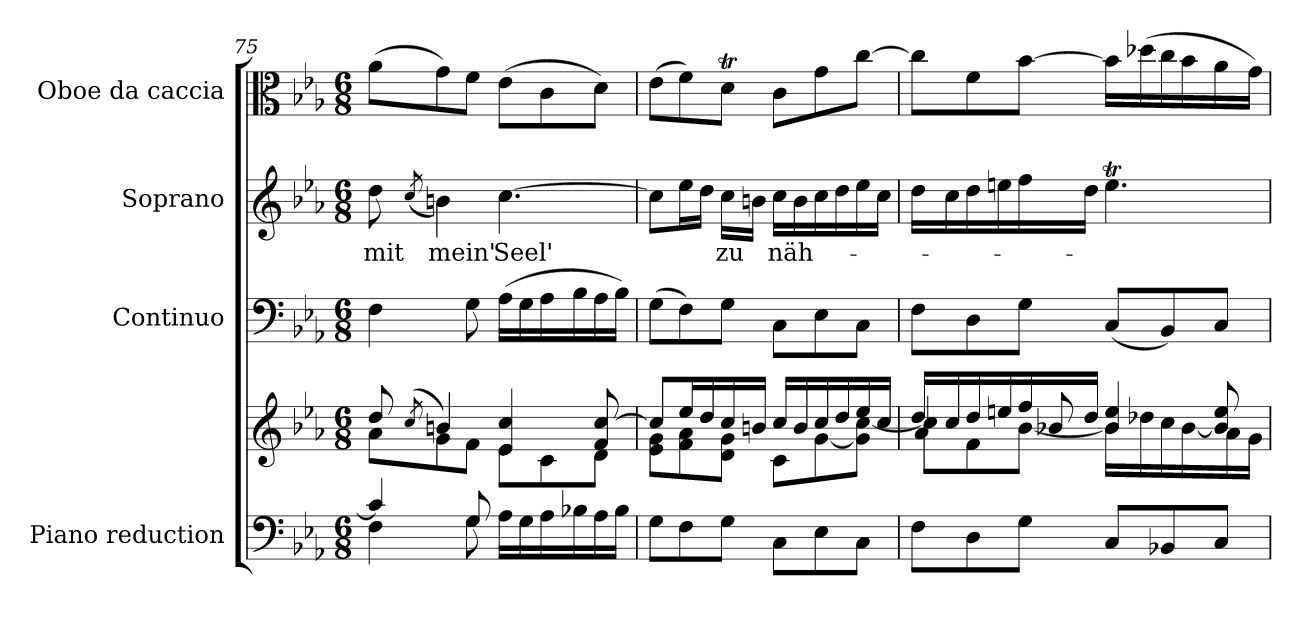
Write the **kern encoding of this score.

**kern	**kern	**kern	**kern	**text	**kern
*part4	*part4	*part3	*part2	*part2	*part1
*staff5	*staff4	*staff3	*staff2	*staff2	*staff1
*I"Piano reduction	*	*I"Continuo	*I"Soprano	*	*I"Oboe da caccia
*I'Pno	*	*	*	*	*I'Ob
*clefF4	*clefG2	*clefF4	*clefG2	*	*clefC3
*k[b-e-a-]	*k[b-e-a-]	*k[b-e-a-]	*k[b-e-a-]	*	*k[b-e-a-]
*M6/8	*M6/8	*M6/8	*M6/8	*	*M6/8
=75	=75	=75	=75	=75	=75
*^	*^	*	*	*	*
!	!	!	!	!	!	!LO:LY:b	!
4c/]	4F\	8dd/	8a-\L	4F\	8dd\	mit	(>8a-\L
.	.	(>8qcc/	.	.	(<8qcc/	.	.
!	!	!	!	!	!	!LO:LY:b	!
.	.	4bn/)	8g\	.	4bn\)	mein'	8g\)
8G/	8G\	.	8f\J	8G\	.	.	8f\J
!	!	!	!	!	!	!LO:LY:b	!
4.ryy	16A-\LL	4e-/ 4cc/	8e-\L	(>16A-\LL	[4.cc\	Seel'	(>8e-\L
.	16G\	.	.	16G\	.	.	.
.	16A-\	.	8c\	16A-\	.	.	8c\
.	16B-X\	.	.	16B-\	.	.	.
.	16A-\	8f/ [8cc/	8d\J	16A-\	.	.	8d\J)
.	16B-\JJ	.	.	16B-\JJ)	.	.	.
*v	*v	*	*	*	*	*	*
=76	=76	=76	=76	=76	=76	=76
8G\L	8cc/L]	8e-\ 8g\L	(>8G\L	8cc\L]	.	(>8e-\L
8F\	16ee-/L	8f\ 8a-\	8F\)	16ee-\L	.	8f\)
.	16dd/	.	.	16dd\JJ	.	.
!	!	!	!	!	!LO:LY:b	!
8G\J	16cc/	8d\ 8g\J	8G\J	16cc\LL	zu	8dt\J
.	16bn/JJ	.	.	16bn\JJ	.	.
!	!	!	!	!	!LO:LY:b	!
8C\L	16cc/LL	8c\L	8C\L	16cc\LL	näh-	8c\L
.	16b/	.	.	16b\	.	.
8E-\	16cc/	[8g\	8E-\	16cc\	.	8g\
.	16dd/	.	.	16dd\	.	.
8C\J	16ee-/	8g\] [8cc\J	8C\J	16ee-\	.	[8cc\J
.	16cc/JJ	.	.	16cc\JJ	.	.
=77	=77	=77	=77	=77	=77	=77
*	*	*^	*	*	*	*
8F\L	16dd/LL	8cc\L]	4a-/	8F\L	16dd\LL	.	8cc\L]
.	16cc/	.	.	.	16cc\	.	.
8D\	16dd/	8f\	.	8D\	16dd\	.	8f\
.	16een/	.	.	.	16een\	.	.
8G\J	16ff/	[8b-\J	8b-X/	8G\J	16ff\	.	[8b-\J
.	16dd/JJ	.	.	.	16dd\JJ	.	.
8C/L	4b-/ 4ee/	16b-\LL]	4.ryy	(<8C/L	4.eet\	.	16b-\LL]
.	.	16dd-X\	.	.	.	.	(>16dd-X\
8BB-X/	.	16cc\	.	8BB-/)	.	.	16cc\
.	.	[16b-\	.	.	.	.	16b-\
8C/J	8b-/] 8ee/	16a-\	.	8C/J	.	.	16a-\
.	.	16g\JJ	.	.	.	.	16g\JJ)
*	*v	*v	*v	*	*	*	*
=	=	=	=	=	=
*-	*-	*-	*-	*-	*-
